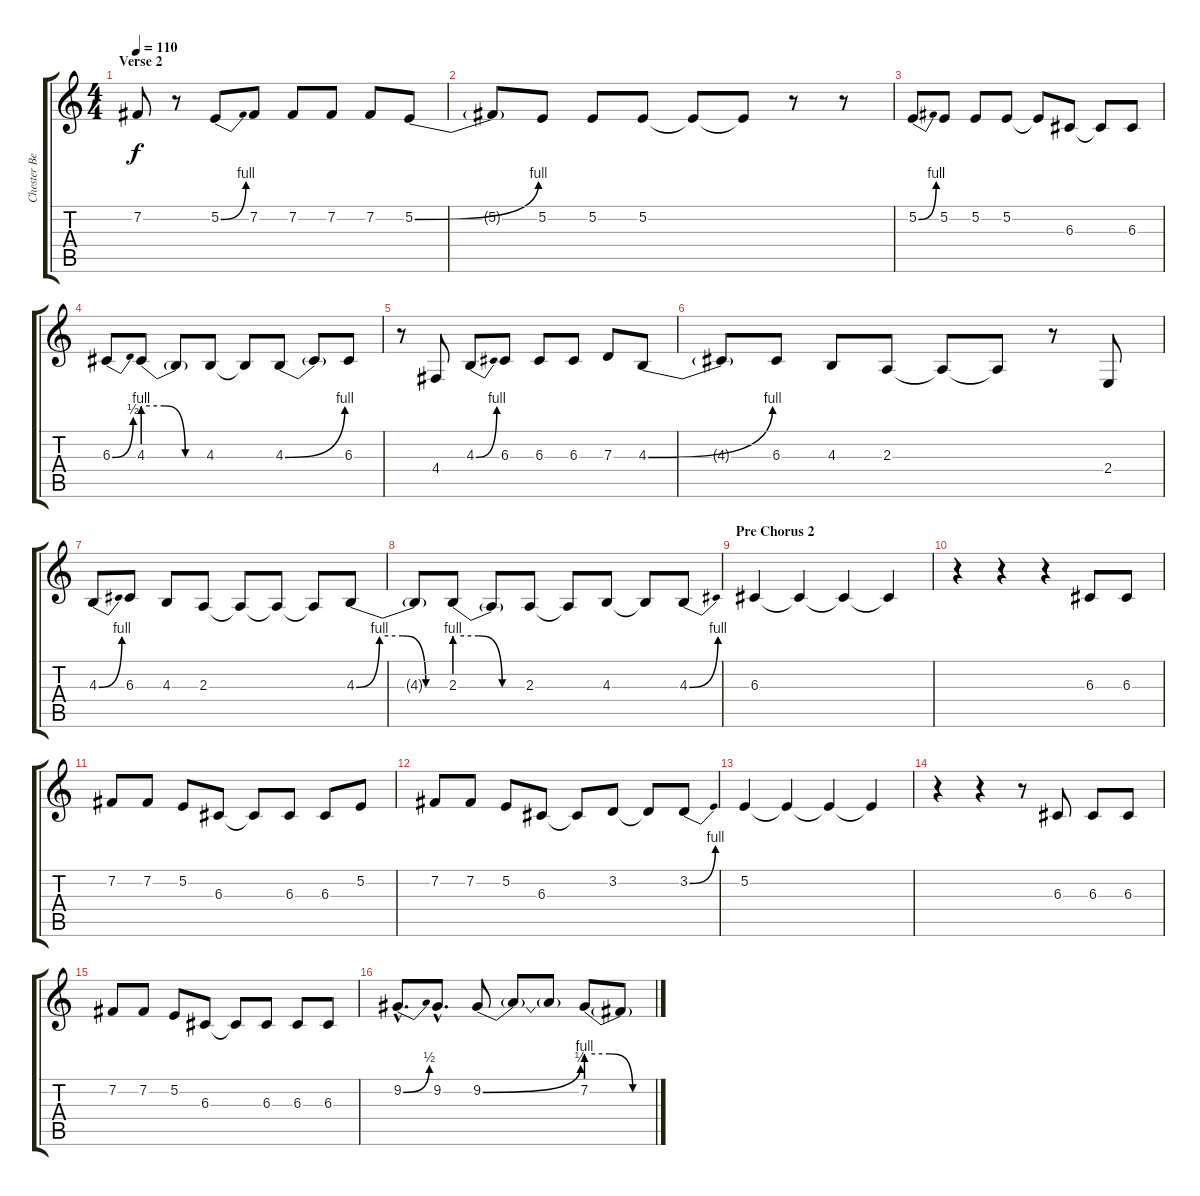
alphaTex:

\track ("Chester Bennington (Vocals)" "Chester Be") {instrument harmonica}
\staff {score tabs}
\tuning (E4 B3 G3 D3 A2 E2) {hide}
\ts (4 4)
\section ("" "Verse 2")
\tempo 110
\clef g2
\ks c
7.2.8{dy f} r.8 5.2{be (bend 0 0 60 4)}.8 7.2.8 7.2.8 7.2.8 7.2.8 5.2{be (bend 0 0 60 4)}.8 |
5.2{t}.8 5.2.8 5.2.8 5.2.8 5.2{t}.8 5.2{t}.8 r.8 r.8 |
5.2{be (bend 0 0 60 4)}.8 5.2.8 5.2.8 5.2.8 5.2{t}.8 6.3.8 6.3{t}.8 6.3.8 |
6.3{be (bend 0 0 60 2)}.8 4.3{be (custom 0 4 20 4 40 0 60 0)}.8 4.3{t}.8 4.3.8 4.3{t}.8 4.3{be (bend 0 0 60 4)}.8 4.3{t}.8 6.3.8 |
r.8 4.4.8 4.3{be (bend 0 0 60 4)}.8 6.3.8 6.3.8 6.3.8 7.3.8 4.3{be (bend 0 0 60 4)}.8 |
4.3{t}.8 6.3.8 4.3.8 2.3.8 2.3{t}.8 2.3{t}.8 r.8 2.4.8 |
4.3{be (bend 0 0 60 4)}.8 6.3.8 4.3.8 2.3.8 2.3{t}.8 2.3{t}.8 2.3{t}.8 4.3{be (custom 0 0 15 4 30 4 45 0 60 0)}.8 |
4.3{t}.8 2.3{be (custom 0 4 20 4 40 0 60 0)}.8 2.3{t}.8 2.3.8 2.3{t}.8 4.3.8 4.3{t}.8 4.3{be (bend 0 0 60 4)}.8 |
\section ("" "Pre Chorus 2")
6.3.4 6.3{t}.4 6.3{t}.4 6.3{t}.4 |
r.4 r.4 r.4 6.3.8 6.3.8 |
7.2.8 7.2.8 5.2.8 6.3.8 6.3{t}.8 6.3.8 6.3.8 5.2.8 |
7.2.8 7.2.8 5.2.8 6.3.8 6.3{t}.8 3.2.8 3.2{t}.8 3.2{be (bend 0 0 60 4)}.8 |
5.2.4 5.2{t}.4 5.2{t}.4 5.2{t}.4 |
r.4 r.4 r.8 6.3.8 6.3.8 6.3.8 |
7.2.8 7.2.8 5.2.8 6.3.8 6.3{t}.8 6.3.8 6.3.8 6.3.8 |
9.2{be (bend 0 0 60 2) hac}.8{d} 9.2{hac}.8{d} 9.2{be (bend 0 0 60 2)}.8 9.2{t}.8 9.2{t}.8 7.2{be (custom 0 4 20 4 40 0 60 0)}.8 7.2{t}.8
